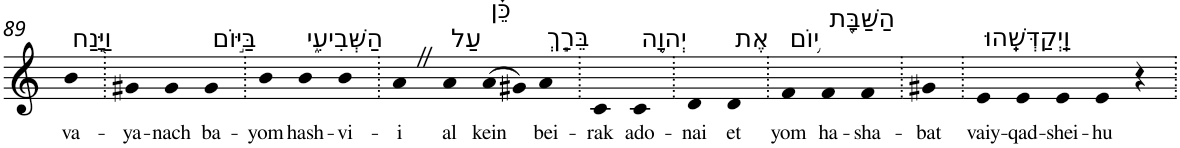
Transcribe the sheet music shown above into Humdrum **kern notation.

**kern	**text
*part1	*part1
*staff1	*staff1
*I"Piano	*
*I'Pno	*
!!LO:PB:g=z
*clefG2	*
*k[]	*
=89	=89
!LO:TX:a:t=וַיָּ֖נַח	!
!	!LO:LY:b
4b	va-
=90.	=90.
!	!LO:LY:b
4g#X	-ya-
!	!LO:LY:b
4g#	-nach
!LO:TX:a:t=בַּיּ֣וֹם	!
!	!LO:LY:b
4g#	ba-
=91.	=91.
!	!LO:LY:b
4b	-yom
!LO:TX:a:t=הַשְּׁבִיעִ֑י	!
!	!LO:LY:b
4b	hash-
!	!LO:LY:b
4b	-vi-
=92.	=92.
!	!LO:LY:b
4aZ	-i
!LO:TX:a:t=עַל	!
!	!LO:LY:b
4a	al
!LO:TX:a:t=כֵּ֗ן	!
!	!LO:LY:b
(>8a	kein
8g#X)	.
!LO:TX:a:t=בֵּרַ֧ךְ	!
!	!LO:LY:b
4a	bei-
=93.	=93.
!	!LO:LY:b
4c	-rak
!LO:TX:a:t=יְהוָ֛ה	!
!	!LO:LY:b
4c	ado-
=94.	=94.
!	!LO:LY:b
4d	-nai
!LO:TX:a:t=אֶת	!
!	!LO:LY:b
4d	et
=95.	=95.
!LO:TX:a:t=י֥וֹם	!
!	!LO:LY:b
4f	yom
!LO:TX:a:t=הַשַּׁבָּ֖ת	!
!	!LO:LY:b
4f	ha-
!	!LO:LY:b
4f	-sha-
=96.	=96.
!	!LO:LY:b
4g#X	-bat
=97.	=97.
!LO:TX:a:t=וַֽיְקַדְּשֵֽׁהוּ	!
!	!LO:LY:b
4e	vaiy-
!	!LO:LY:b
4e	-qad-
!	!LO:LY:b
4e	-shei-
!	!LO:LY:b
4e	-hu
4r	.
=.	=.
*-	*-
